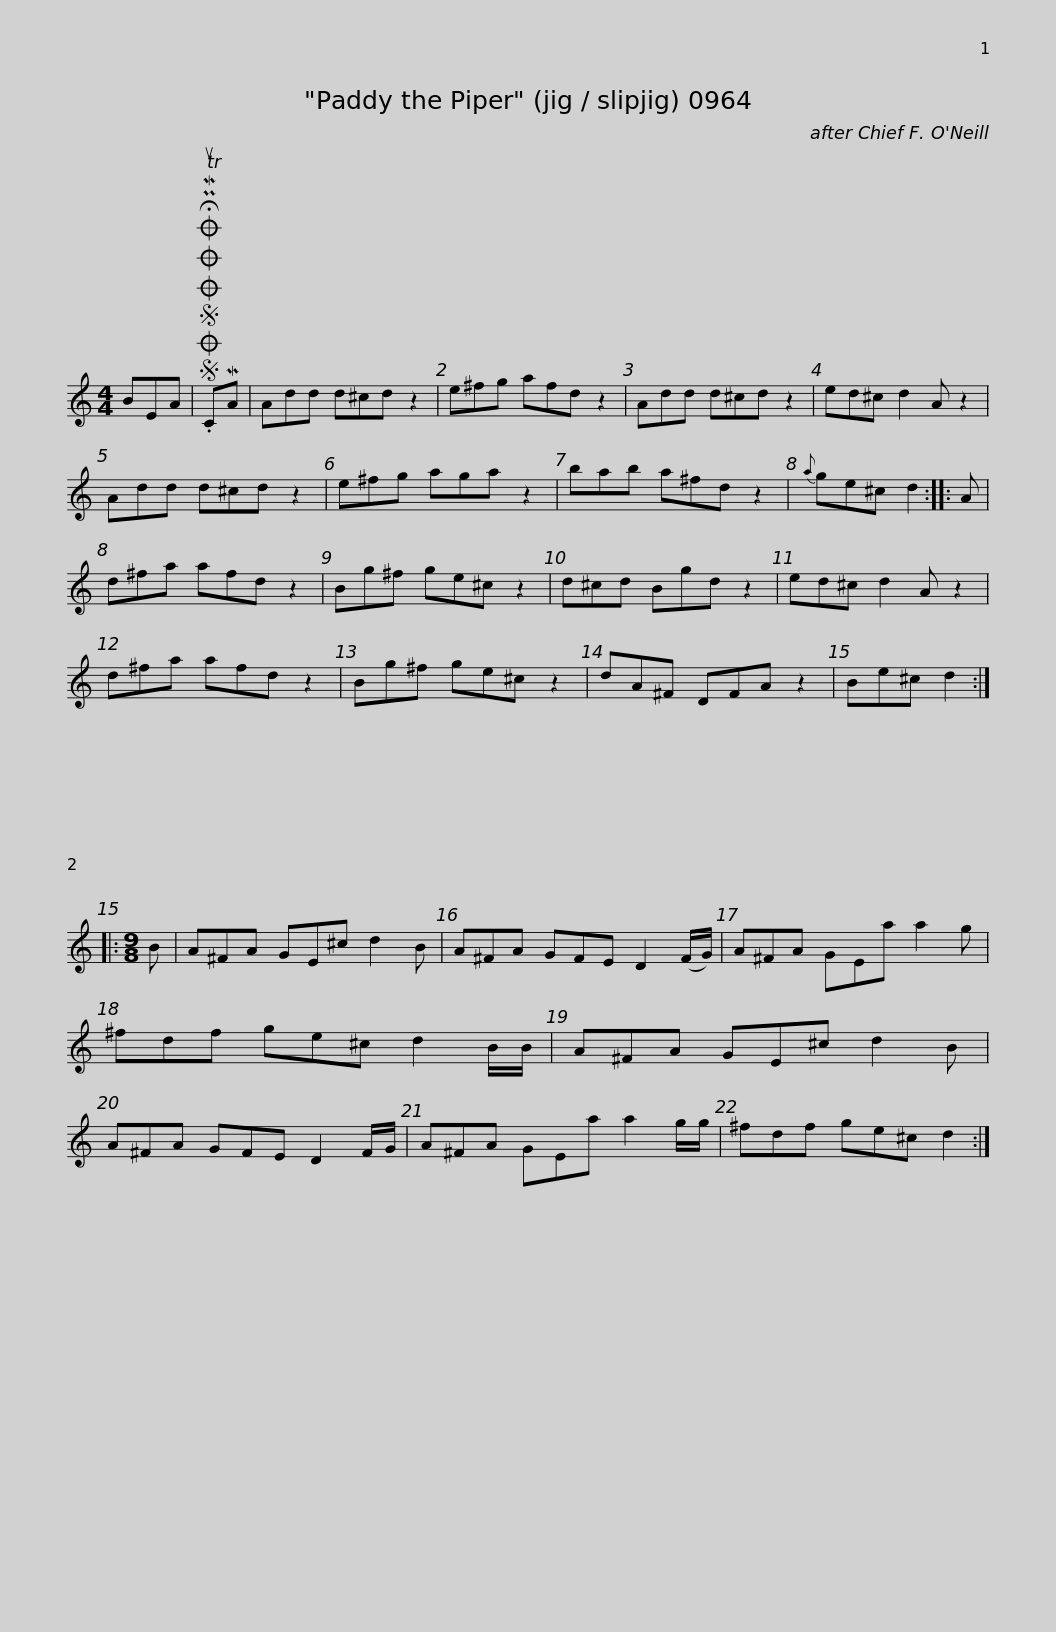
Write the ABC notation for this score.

X:1
L:1/8
M:4/4
I:linebreak $
K:C
V:1 treble
V:1
 BEA |SOSOOO .!fermata!PMTuCMA | Add d^cd z2 | e^fg afd z2 | Add d^cd z2 | %5
 ed^c d2 A z2 | Add d^cd z2 |$ e^fg aga z2 | bab a^fd z2 |{a} ge^c d2 :: %10
 A | d^fa afd z2 | Bg^f ge^c z2 |$ d^cd Bgd z2 | ed^c d2 A z2 | %15
 d^fa afd z2 | Bg^f ge^c z2 | dA^F DFA z2 | Be^c d2 ::[M:9/8] B |$ %20
 A^FA GE^c d2 B | A^FA GFE D2 (F/G/) | A^FA GEa a2 g | ^fdf ge^c d2 B/B/ | A^FA GE^c d2 B |$ %25
 A^FA GFE D2 F/G/ | A^FA GEa a2 g/g/ | ^fdf ge^c d2 :| %28
